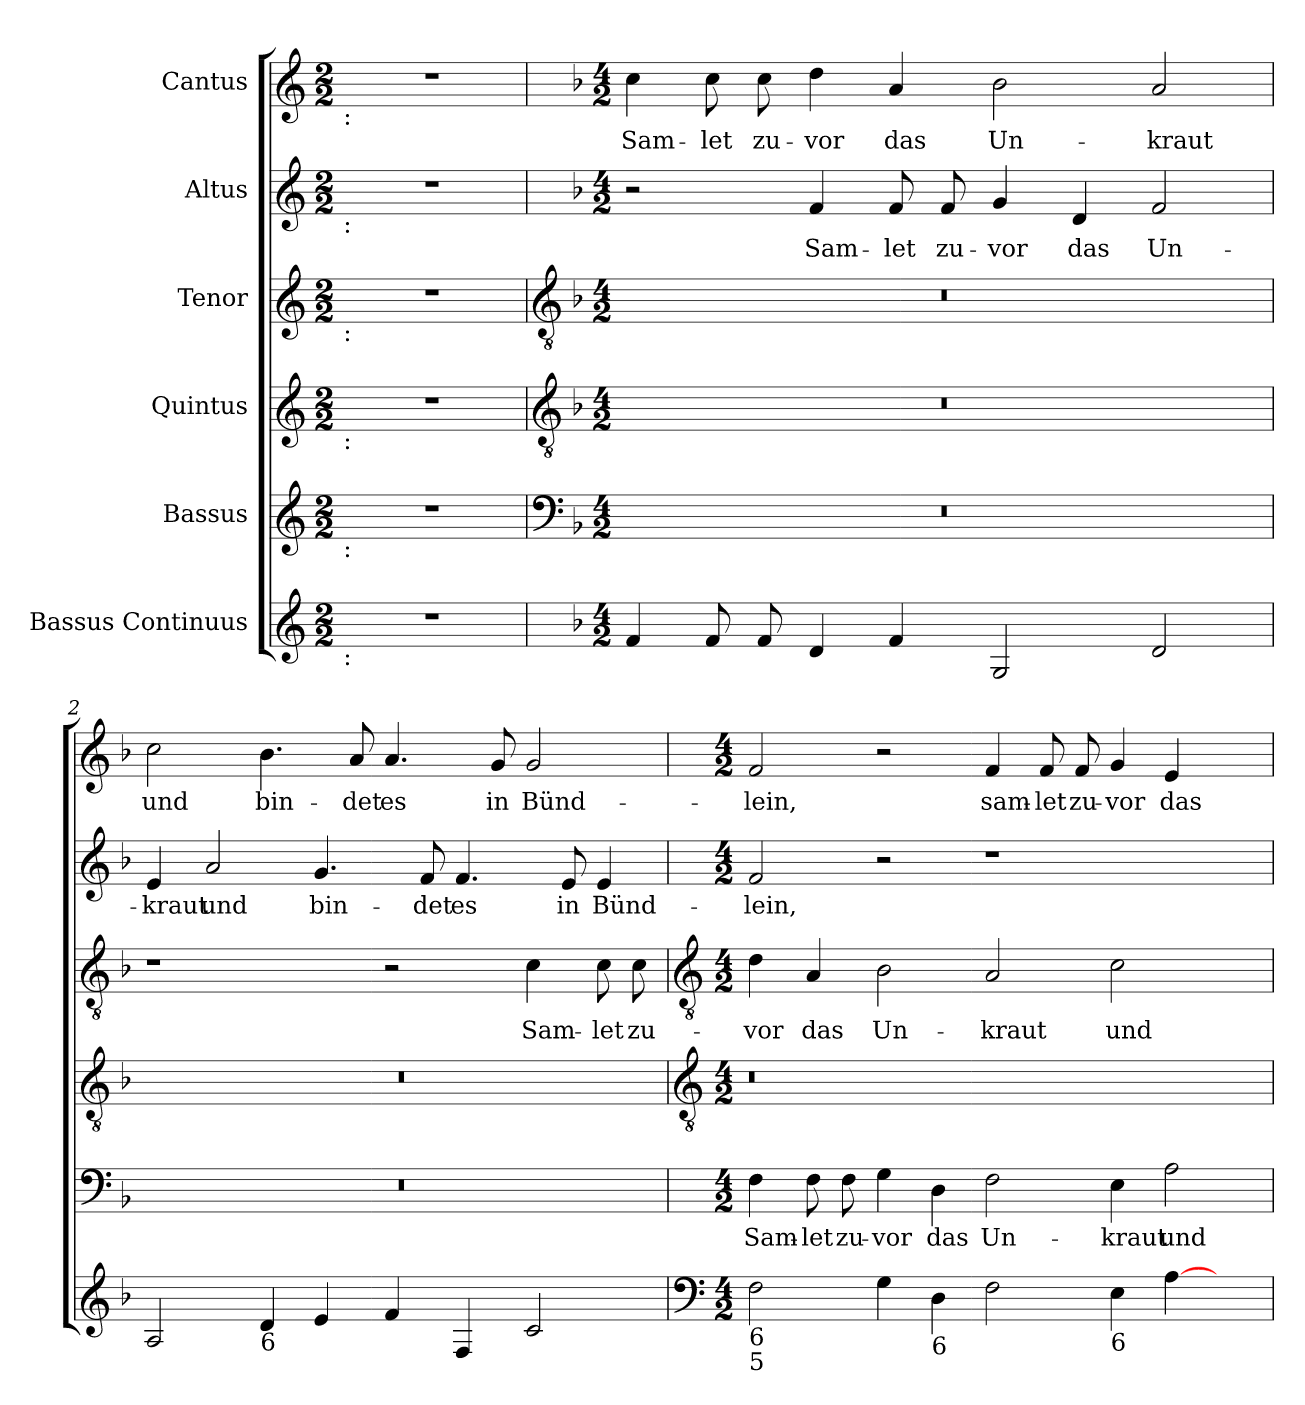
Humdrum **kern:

**kern	**kern	**text	**kern	**kern	**text	**kern	**text	**kern	**text
*part6	*part5	*part5	*part4	*part3	*part3	*part2	*part2	*part1	*part1
*staff6	*staff5	*staff5	*staff4	*staff3	*staff3	*staff2	*staff2	*staff1	*staff1
*I"Bassus Continuus	*I"Bassus	*	*I"Quintus	*I"Tenor	*	*I"Altus	*	*I"Cantus	*
*clefG2	*clefG2	*	*clefG2	*clefG2	*	*clefG2	*	*clefG2	*
*k[]	*k[]	*	*k[]	*k[]	*	*k[]	*	*k[]	*
*C:	*C:	*	*C:	*C:	*	*C:	*	*C:	*
*M2/2	*M2/2	*	*M2/2	*M2/2	*	*M2/2	*	*M2/2	*
=	=	=	=	=	=	=	=	=	=
!	!	!	!	!	!	!	!	!LO:TX:b:t=&colon;	!
!	!	!	!	!	!	!LO:TX:b:t=&colon;	!	!	!
!	!	!	!	!LO:TX:b:t=&colon;	!	!	!	!	!
!	!	!	!LO:TX:b:t=&colon;	!	!	!	!	!	!
!	!LO:TX:b:t=&colon;	!	!	!	!	!	!	!	!
!LO:TX:b:t=&colon;	!	!	!	!	!	!	!	!	!
1r	1r	.	1r	1r	.	1r	.	1r	.
!!LO:LB:g=z
=1	=1	=1	=1	=1	=1	=1	=1	=1	=1
*	*clefF4	*	*clefGv2	*clefGv2	*	*	*	*	*
*k[b-]	*k[b-]	*	*k[b-]	*k[b-]	*	*k[b-]	*	*k[b-]	*
*F:	*F:	*	*F:	*F:	*	*F:	*	*F:	*
*M4/2	*M4/2	*	*M4/2	*M4/2	*	*M4/2	*	*M4/2	*
!	!	!	!	!	!	!	!	!	!LO:LY:b
4f	0r	.	0r	0r	.	2r	.	4cc	Sam-
!	!	!	!	!	!	!	!	!	!LO:LY:b
8f	.	.	.	.	.	.	.	8cc	-let
!	!	!	!	!	!	!	!	!	!LO:LY:b
8f	.	.	.	.	.	.	.	8cc	zu-
!	!	!	!	!	!	!	!LO:LY:b	!	!LO:LY:b
4d	.	.	.	.	.	4f	Sam-	4dd	-vor
!	!	!	!	!	!	!	!LO:LY:b	!	!LO:LY:b
4f	.	.	.	.	.	8f	-let	4a	das
!	!	!	!	!	!	!	!LO:LY:b	!	!
.	.	.	.	.	.	8f	zu-	.	.
!	!	!	!	!	!	!	!LO:LY:b	!	!LO:LY:b
2G	.	.	.	.	.	4g	-vor	2b-	Un-
!	!	!	!	!	!	!	!LO:LY:b	!	!
.	.	.	.	.	.	4d	das	.	.
!	!	!	!	!	!	!	!LO:LY:b	!	!LO:LY:b
2d	.	.	.	.	.	2f	Un-	2a	-kraut
=2	=2	=2	=2	=2	=2	=2	=2	=2	=2
!	!	!	!	!	!	!	!LO:LY:b	!	!LO:LY:b
2A	0r	.	0r	1r	.	4e	-kraut	2cc	und
!	!	!	!	!	!	!	!LO:LY:b	!	!
.	.	.	.	.	.	2a	und	.	.
!LO:TX:b:t=6	!	!	!	!	!	!	!	!	!
!	!	!	!	!	!	!	!	!	!LO:LY:b
4d	.	.	.	.	.	.	.	4.b-	bin-
!	!	!	!	!	!	!	!LO:LY:b	!	!
4e	.	.	.	.	.	4.g	bin-	.	.
!	!	!	!	!	!	!	!	!	!LO:LY:b
.	.	.	.	.	.	.	.	8a	-det
!	!	!	!	!	!	!	!	!	!LO:LY:b
4f	.	.	.	2r	.	.	.	4.a	es
!	!	!	!	!	!	!	!LO:LY:b	!	!
.	.	.	.	.	.	8f	-det	.	.
!	!	!	!	!	!	!	!LO:LY:b	!	!
4F	.	.	.	.	.	4.f	es	.	.
!	!	!	!	!	!	!	!	!	!LO:LY:b
.	.	.	.	.	.	.	.	8g	in
!	!	!	!	!	!LO:LY:b	!	!	!	!LO:LY:b
2c	.	.	.	4c	Sam-	.	.	2g	Bünd-
!	!	!	!	!	!	!	!LO:LY:b	!	!
.	.	.	.	.	.	8e	in	.	.
!	!	!	!	!	!LO:LY:b	!	!LO:LY:b	!	!
.	.	.	.	8c	-let	4e	Bünd-	.	.
!	!	!	!	!	!LO:LY:b	!	!	!	!
.	.	.	.	8c	zu-	.	.	.	.
!!LO:LB:g=z
=3	=3	=3	=3	=3	=3	=3	=3	=3	=3
*clefF4	*	*	*clefGv2	*clefGv2	*	*	*	*	*
*M4/2	*M4/2	*	*M4/2	*M4/2	*	*M4/2	*	*M4/2	*
!LO:TX:b:t=6	!	!	!	!	!	!	!	!	!
!LO:TX:b:t=5	!	!	!	!	!	!	!	!	!
!	!	!LO:LY:b	!	!	!LO:LY:b	!	!LO:LY:b	!	!LO:LY:b
2F	4F	Sam-	0r	4d	-vor	2f	-lein,	2f	-lein,
!	!	!LO:LY:b	!	!	!LO:LY:b	!	!	!	!
.	8F	-let	.	4A	das	.	.	.	.
!	!	!LO:LY:b	!	!	!	!	!	!	!
.	8F	zu-	.	.	.	.	.	.	.
!	!	!LO:LY:b	!	!	!LO:LY:b	!	!	!	!
4G	4G	-vor	.	2B-	Un-	2r	.	2r	.
!LO:TX:b:t=6	!	!	!	!	!	!	!	!	!
!	!	!LO:LY:b	!	!	!	!	!	!	!
4D	4D	das	.	.	.	.	.	.	.
!	!	!LO:LY:b	!	!	!LO:LY:b	!	!	!	!LO:LY:b
2F	2F	Un-	.	2A	-kraut	1r	.	4f	sam-
!	!	!	!	!	!	!	!	!	!LO:LY:b
.	.	.	.	.	.	.	.	8f	-let
!	!	!	!	!	!	!	!	!	!LO:LY:b
.	.	.	.	.	.	.	.	8f	zu-
!LO:TX:b:t=6	!	!	!	!	!	!	!	!	!
!	!	!LO:LY:b	!	!	!LO:LY:b	!	!	!	!LO:LY:b
4E	4E	-kraut	.	2c	und	.	.	4g	-vor
!	!	!LO:LY:b	!	!	!	!	!	!	!LO:LY:b
[4A	2A	und	.	.	.	.	.	4e	das
4ryy	.	.	4ryy	4ryy	.	4ryy	.	4ryy	.
=	=	=	=	=	=	=	=	=	=
*-	*-	*-	*-	*-	*-	*-	*-	*-	*-
